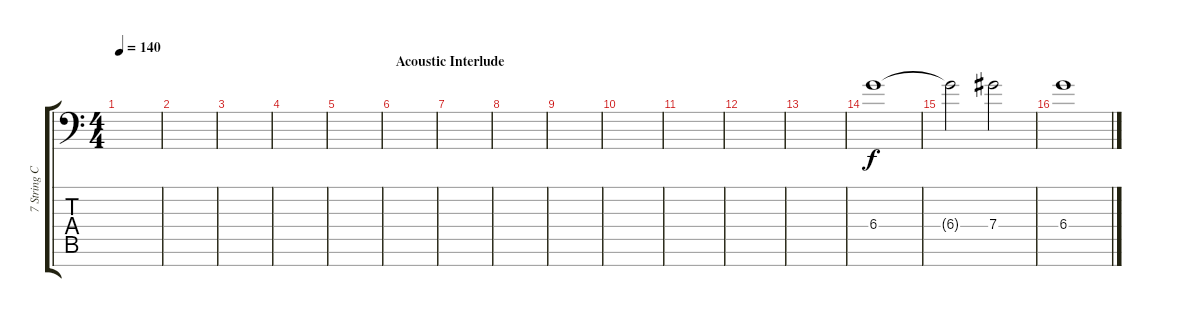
\track ("7 String Clean II" "7 String C") {instrument electricguitarjazz}
\staff {score tabs}
\tuning (Eb4 Bb3 Gb3 Db3 Ab2 Eb2 Bb1) {hide}
\ts (4 4)
\tempo 140
\clef f4
\ks c
|
|
|
|
|
\section ("" "Acoustic Interlude")
|
|
|
|
|
|
|
|
6.4.1 |
6.4{t}.2 7.4.2 |
6.4.1
